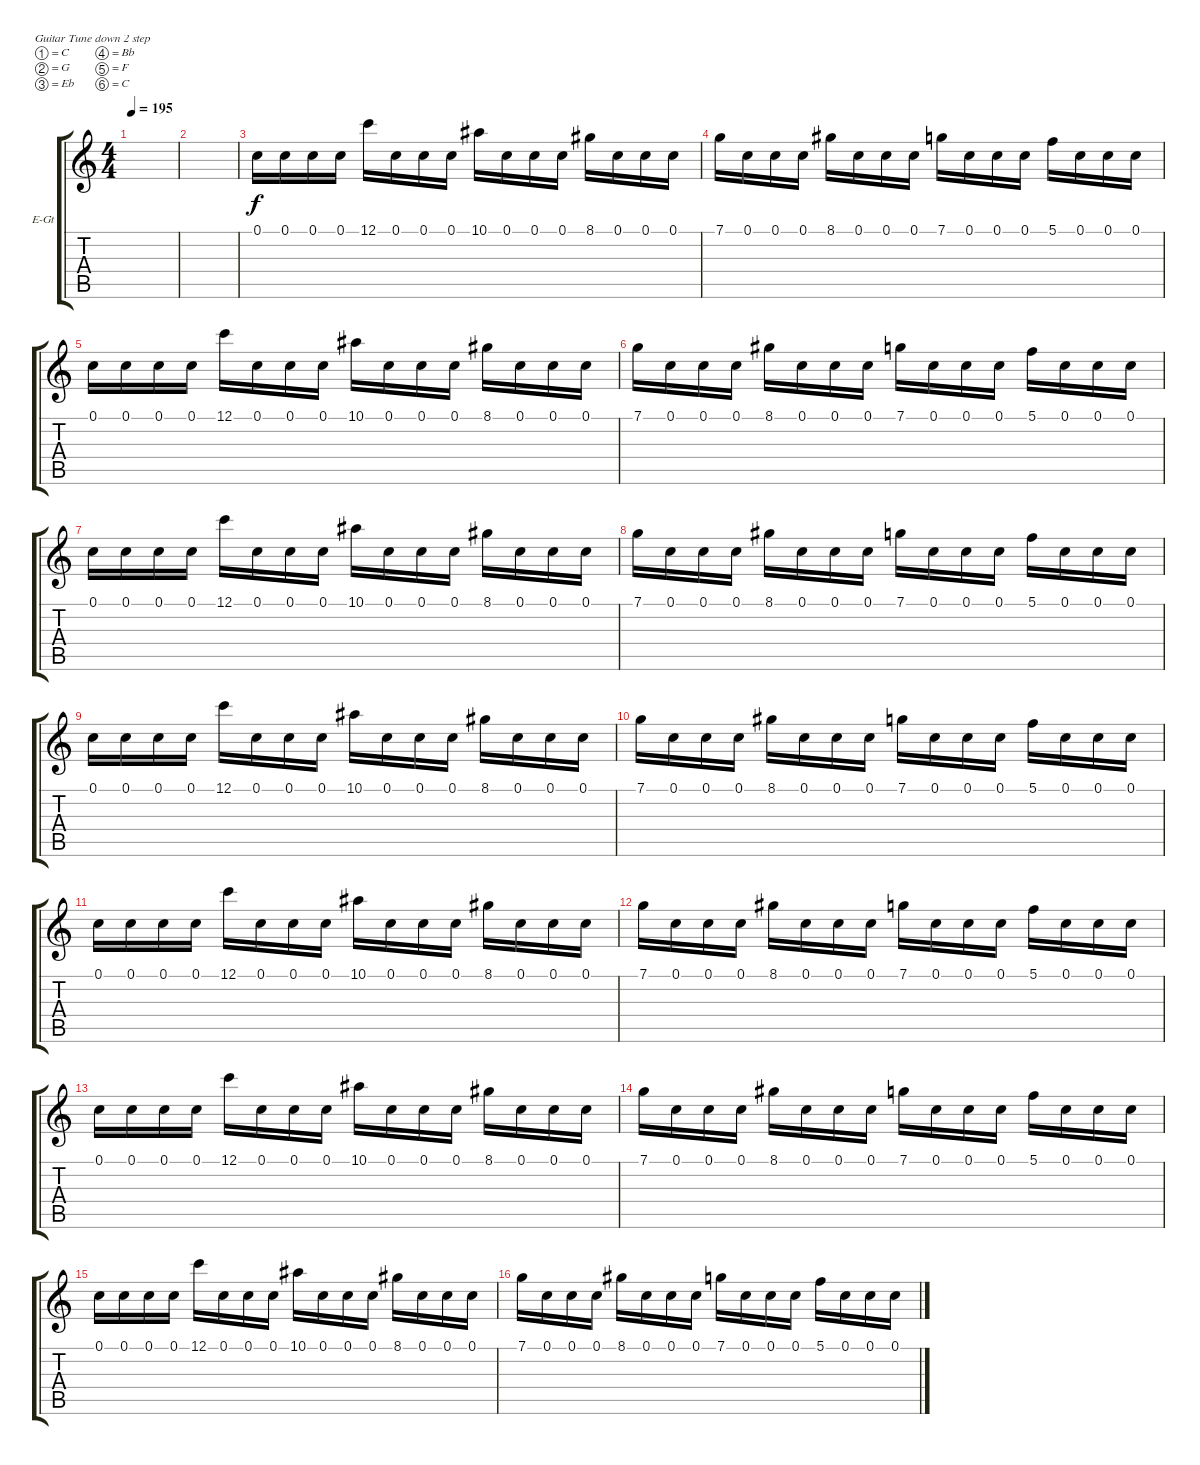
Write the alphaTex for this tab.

\defaultSystemsLayout 4
\bracketExtendMode groupsimilarinstruments
\firstSystemTrackNameOrientation horizontal
\otherSystemsTrackNameOrientation horizontal
\track ("Electric Guitar" "E-Gt") {instrument distortionguitar}
\staff {score tabs}
\tuning (C4 G3 Eb3 Bb2 F2 C2)
\ts (4 4)
\tempo 195
\clef g2
\scale
0.333333
\ks c
|
\scale
0.333333 |
\scale
0.333333 0.1.16 0.1.16 0.1.16 0.1.16 12.1.16 0.1.16 0.1.16 0.1.16 10.1.16 0.1.16 0.1.16 0.1.16 8.1.16 0.1.16 0.1.16 0.1.16 |
\scale
0.333333 7.1.16 0.1.16 0.1.16 0.1.16 8.1.16 0.1.16 0.1.16 0.1.16 7.1.16 0.1.16 0.1.16 0.1.16 5.1.16 0.1.16 0.1.16 0.1.16 |
\scale
0.333333 0.1.16 0.1.16 0.1.16 0.1.16 12.1.16 0.1.16 0.1.16 0.1.16 10.1.16 0.1.16 0.1.16 0.1.16 8.1.16 0.1.16 0.1.16 0.1.16 |
\scale
0.333333 7.1.16 0.1.16 0.1.16 0.1.16 8.1.16 0.1.16 0.1.16 0.1.16 7.1.16 0.1.16 0.1.16 0.1.16 5.1.16 0.1.16 0.1.16 0.1.16 |
\scale
0.333333 0.1.16 0.1.16 0.1.16 0.1.16 12.1.16 0.1.16 0.1.16 0.1.16 10.1.16 0.1.16 0.1.16 0.1.16 8.1.16 0.1.16 0.1.16 0.1.16 |
\scale
0.333333 7.1.16 0.1.16 0.1.16 0.1.16 8.1.16 0.1.16 0.1.16 0.1.16 7.1.16 0.1.16 0.1.16 0.1.16 5.1.16 0.1.16 0.1.16 0.1.16 |
0.1.16 0.1.16 0.1.16 0.1.16 12.1.16 0.1.16 0.1.16 0.1.16 10.1.16 0.1.16 0.1.16 0.1.16 8.1.16 0.1.16 0.1.16 0.1.16 |
7.1.16 0.1.16 0.1.16 0.1.16 8.1.16 0.1.16 0.1.16 0.1.16 7.1.16 0.1.16 0.1.16 0.1.16 5.1.16 0.1.16 0.1.16 0.1.16 |
0.1.16 0.1.16 0.1.16 0.1.16 12.1.16 0.1.16 0.1.16 0.1.16 10.1.16 0.1.16 0.1.16 0.1.16 8.1.16 0.1.16 0.1.16 0.1.16 |
7.1.16 0.1.16 0.1.16 0.1.16 8.1.16 0.1.16 0.1.16 0.1.16 7.1.16 0.1.16 0.1.16 0.1.16 5.1.16 0.1.16 0.1.16 0.1.16 |
0.1.16 0.1.16 0.1.16 0.1.16 12.1.16 0.1.16 0.1.16 0.1.16 10.1.16 0.1.16 0.1.16 0.1.16 8.1.16 0.1.16 0.1.16 0.1.16 |
7.1.16 0.1.16 0.1.16 0.1.16 8.1.16 0.1.16 0.1.16 0.1.16 7.1.16 0.1.16 0.1.16 0.1.16 5.1.16 0.1.16 0.1.16 0.1.16 |
0.1.16 0.1.16 0.1.16 0.1.16 12.1.16 0.1.16 0.1.16 0.1.16 10.1.16 0.1.16 0.1.16 0.1.16 8.1.16 0.1.16 0.1.16 0.1.16 |
7.1.16 0.1.16 0.1.16 0.1.16 8.1.16 0.1.16 0.1.16 0.1.16 7.1.16 0.1.16 0.1.16 0.1.16 5.1.16 0.1.16 0.1.16 0.1.16
